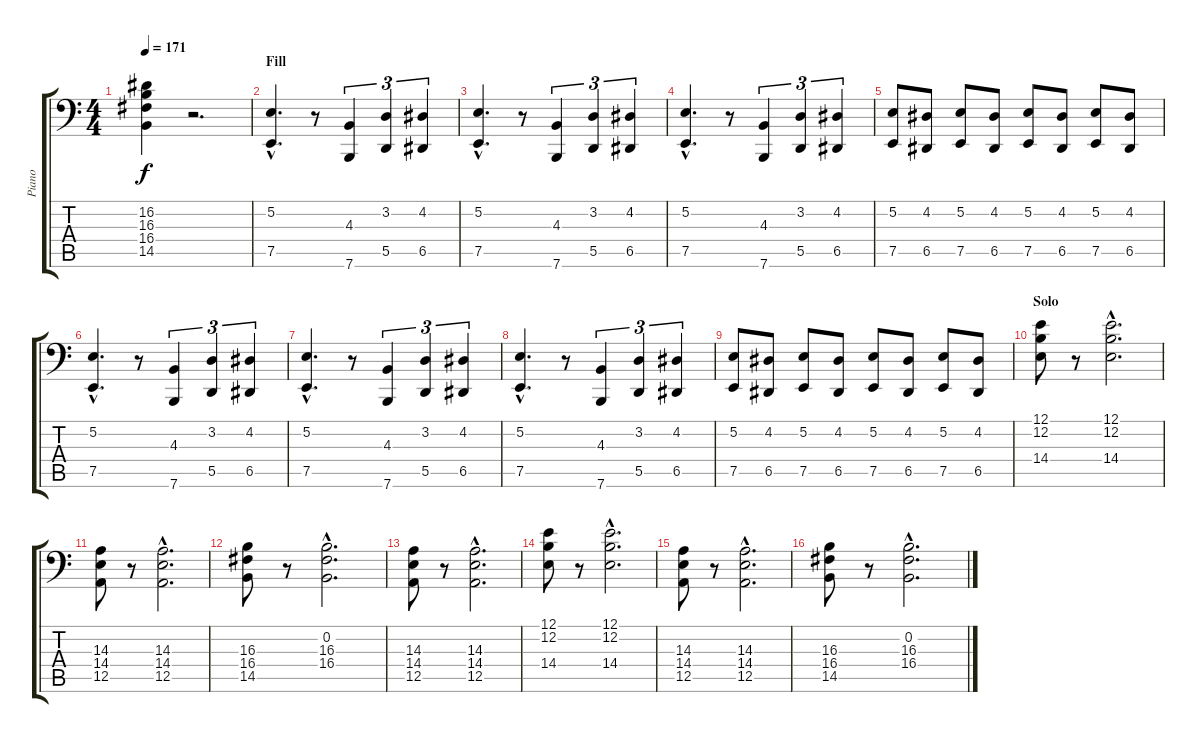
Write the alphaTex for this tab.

\track ("Piano" "Piano") {instrument electricgrandpiano}
\staff {score tabs}
\tuning (E3 B2 G2 D2 A1 E1) {hide}
\ts (4 4)
\tempo 171
\clef f4
\ks c
(16.2 16.3 16.4 14.5).4{dy f} r.2{d} |
\section ("" "Fill")
(5.2{hac} 7.5{hac}).4{d} r.8 (4.3 7.6).4{tu (3 2)} (3.2 5.5).4{tu (3 2)} (4.2 6.5).4{tu (3 2)} |
(5.2{hac} 7.5{hac}).4{d} r.8 (4.3 7.6).4{tu (3 2)} (3.2 5.5).4{tu (3 2)} (4.2 6.5).4{tu (3 2)} |
(5.2{hac} 7.5{hac}).4{d} r.8 (4.3 7.6).4{tu (3 2)} (3.2 5.5).4{tu (3 2)} (4.2 6.5).4{tu (3 2)} |
(5.2 7.5).8 (4.2 6.5).8 (5.2 7.5).8 (4.2 6.5).8 (5.2 7.5).8 (4.2 6.5).8 (5.2 7.5).8 (4.2 6.5).8 |
(5.2{hac} 7.5{hac}).4{d} r.8 (4.3 7.6).4{tu (3 2)} (3.2 5.5).4{tu (3 2)} (4.2 6.5).4{tu (3 2)} |
(5.2{hac} 7.5{hac}).4{d} r.8 (4.3 7.6).4{tu (3 2)} (3.2 5.5).4{tu (3 2)} (4.2 6.5).4{tu (3 2)} |
(5.2{hac} 7.5{hac}).4{d} r.8 (4.3 7.6).4{tu (3 2)} (3.2 5.5).4{tu (3 2)} (4.2 6.5).4{tu (3 2)} |
(5.2 7.5).8 (4.2 6.5).8 (5.2 7.5).8 (4.2 6.5).8 (5.2 7.5).8 (4.2 6.5).8 (5.2 7.5).8 (4.2 6.5).8 |
\section ("" "Solo")
(12.1 12.2 14.4).8 r.8 (12.1{hac} 12.2{hac} 14.4{hac}).2{d} |
(14.3 14.4 12.5).8 r.8 (14.3{hac} 14.4{hac} 12.5{hac}).2{d} |
(16.3 16.4 14.5).8 r.8 (0.2{hac} 16.3{hac} 16.4{hac}).2{d} |
(14.3 14.4 12.5).8 r.8 (14.3{hac} 14.4{hac} 12.5{hac}).2{d} |
(12.1 12.2 14.4).8 r.8 (12.1{hac} 12.2{hac} 14.4{hac}).2{d} |
(14.3 14.4 12.5).8 r.8 (14.3{hac} 14.4{hac} 12.5{hac}).2{d} |
(16.3 16.4 14.5).8 r.8 (0.2{hac} 16.3{hac} 16.4{hac}).2{d}
